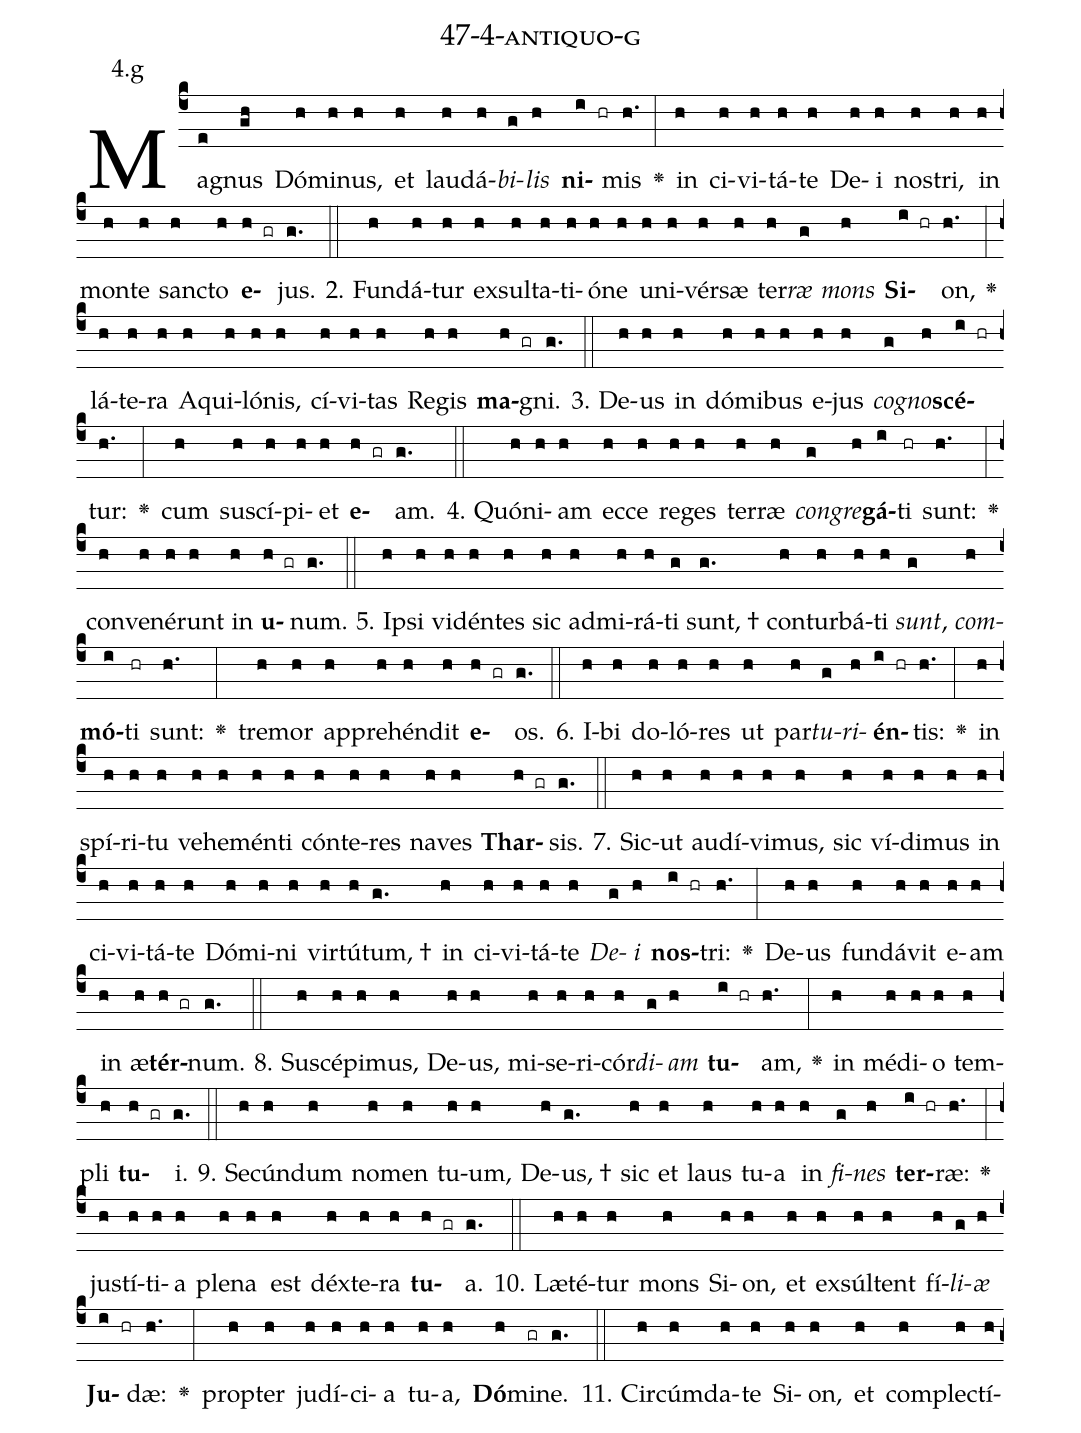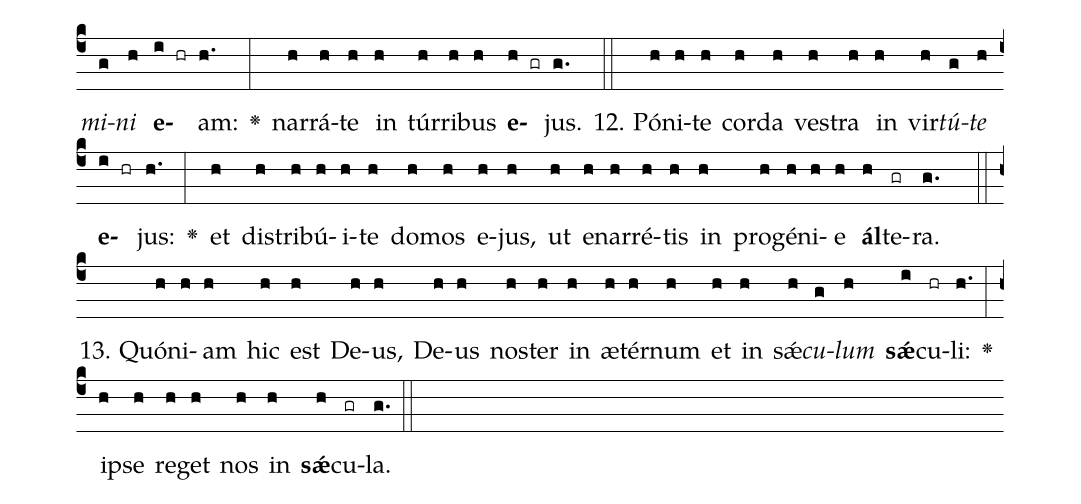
name: 47-4-antiquo-g;
annotation: 4.g;
%%
(c4)Ma(e)gnus(gh) Dó(h)mi(h)nus,(h) et(h) lau(h)dá(h)<i>bi</i>(g)<i>lis</i>(h) <b>ni</b>(i hr)mis(h.) <v>\greheightstar</v>(:) in(h) ci(h)vi(h)tá(h)te(h) De(h)i(h) nos(h)tri,(h) in(h) mon(h)te(h) sanc(h)to(h) <b>e</b>(h gr)jus.(g.) (::)
2. Fun(h)dá(h)tur(h) ex(h)sul(h)ta(h)ti(h)ó(h)ne(h) u(h)ni(h)vér(h)sæ(h) ter(h)<i>ræ</i>(g) <i>mons</i>(h) <b>Si</b>(i hr)on,(h.) <v>\greheightstar</v>(:) lá(h)te(h)ra(h) A(h)qui(h)ló(h)nis,(h) cí(h)vi(h)tas(h) Re(h)gis(h) <b>ma</b>(h gr)gni.(g.) (::)
3. De(h)us(h) in(h) dó(h)mi(h)bus(h) e(h)jus(h) <i>co</i>(g)<i>gno</i>(h)<b>scé</b>(i hr)tur:(h.) <v>\greheightstar</v>(:) cum(h) su(h)scí(h)pi(h)et(h) <b>e</b>(h gr)am.(g.) (::)
4. Quón(h)i(h)am(h) ec(h)ce(h) re(h)ges(h) ter(h)ræ(h) <i>con</i>(g)<i>gre</i>(h)<b>gá</b>(i)ti(hr) sunt:(h.) <v>\greheightstar</v>(:) con(h)ve(h)né(h)runt(h) in(h) <b>u</b>(h gr)num.(g.) (::)
5. Ip(h)si(h) vi(h)dén(h)tes(h) sic(h) ad(h)mi(h)rá(h)ti(g) sunt, †(g.) con(h)tur(h)bá(h)ti(h) <i>sunt</i>,(g) <i>com</i>(h)<b>mó</b>(i)ti(hr) sunt:(h.) <v>\greheightstar</v>(:) tre(h)mor(h) ap(h)pre(h)hén(h)dit(h) <b>e</b>(h gr)os.(g.) (::)
6. I(h)bi(h) do(h)ló(h)res(h) ut(h) par(h)<i>tu</i>(g)<i>ri</i>(h)<b>én</b>(i hr)tis:(h.) <v>\greheightstar</v>(:) in(h) spí(h)ri(h)tu(h) ve(h)he(h)mén(h)ti(h) cón(h)te(h)res(h) na(h)ves(h) <b>Thar</b>(h gr)sis.(g.) (::)
7. Sic(h)ut(h) au(h)dí(h)vi(h)mus,(h) sic(h) ví(h)di(h)mus(h) in(h) ci(h)vi(h)tá(h)te(h) Dó(h)mi(h)ni(h) vir(h)tú(h)tum, †(g.) in(h) ci(h)vi(h)tá(h)te(h) <i>De</i>(g)<i>i</i>(h) <b>nos</b>(i hr)tri:(h.) <v>\greheightstar</v>(:) De(h)us(h) fun(h)dá(h)vit(h) e(h)am(h) in(h) æ(h)<b>tér</b>(h gr)num.(g.) (::)
8. Su(h)scé(h)pi(h)mus,(h) De(h)us,(h) mi(h)se(h)ri(h)cór(h)<i>di</i>(g)<i>am</i>(h) <b>tu</b>(i hr)am,(h.) <v>\greheightstar</v>(:) in(h) mé(h)di(h)o(h) tem(h)pli(h) <b>tu</b>(h gr)i.(g.) (::)
9. Se(h)cún(h)dum(h) no(h)men(h) tu(h)um,(h) De(h)us, †(g.) sic(h) et(h) laus(h) tu(h)a(h) in(h) <i>fi</i>(g)<i>nes</i>(h) <b>ter</b>(i hr)ræ:(h.) <v>\greheightstar</v>(:) jus(h)tí(h)ti(h)a(h) ple(h)na(h) est(h) déx(h)te(h)ra(h) <b>tu</b>(h gr)a.(g.) (::)
10. Læ(h)té(h)tur(h) mons(h) Si(h)on,(h) et(h) ex(h)súl(h)tent(h) fí(h)<i>li</i>(g)<i>æ</i>(h) <b>Ju</b>(i hr)dæ:(h.) <v>\greheightstar</v>(:) prop(h)ter(h) ju(h)dí(h)ci(h)a(h) tu(h)a,(h) <b>Dó</b>(h)mi(gr)ne.(g.) (::)
11. Cir(h)cúm(h)da(h)te(h) Si(h)on,(h) et(h) com(h)plec(h)tí(h)<i>mi</i>(g)<i>ni</i>(h) <b>e</b>(i hr)am:(h.) <v>\greheightstar</v>(:) nar(h)rá(h)te(h) in(h) túr(h)ri(h)bus(h) <b>e</b>(h gr)jus.(g.) (::)
12. Pó(h)ni(h)te(h) cor(h)da(h) ves(h)tra(h) in(h) vir(h)<i>tú</i>(g)<i>te</i>(h) <b>e</b>(i hr)jus:(h.) <v>\greheightstar</v>(:) et(h) dis(h)tri(h)bú(h)i(h)te(h) do(h)mos(h) e(h)jus,(h) ut(h) e(h)nar(h)ré(h)tis(h) in(h) pro(h)gé(h)ni(h)e(h) <b>ál</b>(h)te(gr)ra.(g.) (::)
13. Quón(h)i(h)am(h) hic(h) est(h) De(h)us,(h) De(h)us(h) nos(h)ter(h) in(h) æ(h)tér(h)num(h) et(h) in(h) sǽ(h)<i>cu</i>(g)<i>lum</i>(h) <b>sǽ</b>(i)cu(hr)li:(h.) <v>\greheightstar</v>(:) ip(h)se(h) re(h)get(h) nos(h) in(h) <b>sǽ</b>(h)cu(gr)la.(g.) (::)
